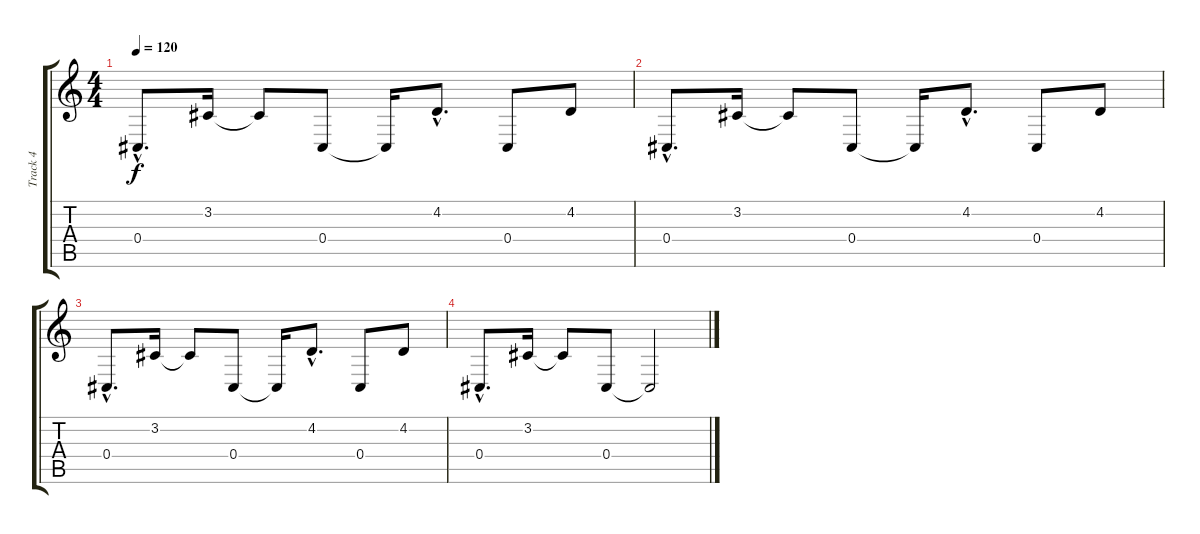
\track ("Track 4" "Track 4") {instrument sitar}
\staff {score tabs}
\tuning (Eb4 Bb3 Gb3 Db3 Ab2 Db2) {hide}
\ts (4 4)
\tempo 120
\clef g2
\ks c
0.4{hac}.8{d dy f} 3.2.16 3.2{t}.8 0.4.8 0.4{t}.16 4.2{hac}.8{d} 0.4.8 4.2.8 |
0.4{hac}.8{d} 3.2.16 3.2{t}.8 0.4.8 0.4{t}.16 4.2{hac}.8{d} 0.4.8 4.2.8 |
0.4{hac}.8{d} 3.2.16 3.2{t}.8 0.4.8 0.4{t}.16 4.2{hac}.8{d} 0.4.8 4.2.8 |
0.4{hac}.8{d} 3.2.16 3.2{t}.8 0.4.8 0.4{t}.2
